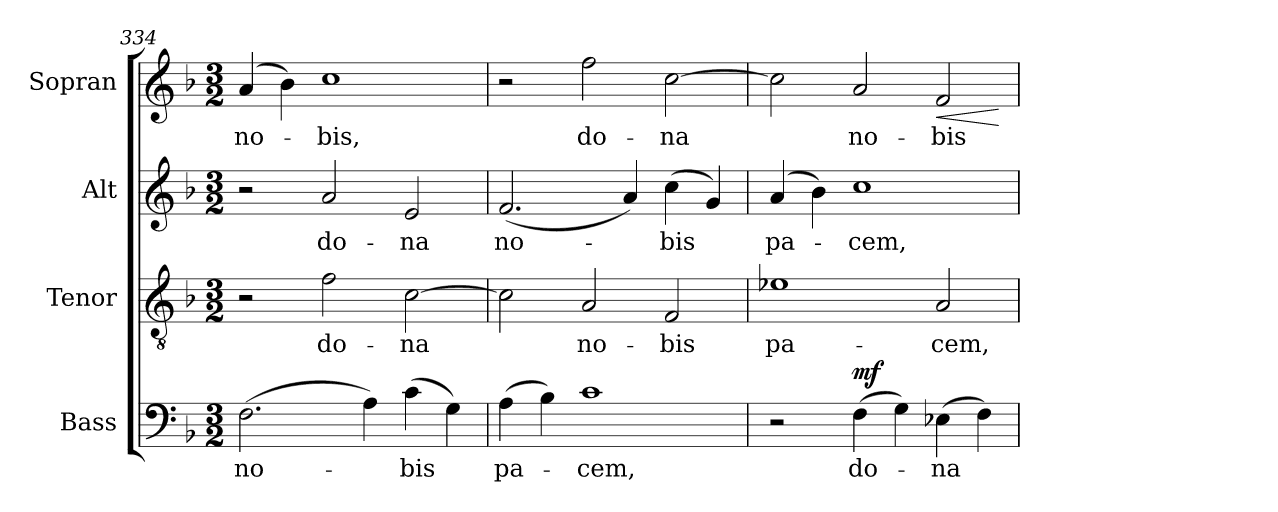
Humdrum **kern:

**kern	**text	**dynam	**kern	**text	**kern	**text	**kern	**text	**dynam
*part4	*part4	*part4	*part3	*part3	*part2	*part2	*part1	*part1	*part1
*staff4	*staff4	*staff4	*staff3	*staff3	*staff2	*staff2	*staff1	*staff1	*staff1
*I"Bass	*	*	*I"Tenor	*	*I"Alt	*	*I"Sopran	*	*
*I'B.	*	*	*I'T.	*	*I'A.	*	*I'S.	*	*
*clefF4	*	*	*clefGv2	*	*clefG2	*	*clefG2	*	*
*k[b-]	*	*	*k[b-]	*	*k[b-]	*	*k[b-]	*	*
*F:	*	*	*F:	*	*F:	*	*F:	*	*
*M3/2	*	*	*M3/2	*	*M3/2	*	*M3/2	*	*
=334	=334	=334	=334	=334	=334	=334	=334	=334	=334
!	!LO:LY:b	!	!	!	!	!	!	!LO:LY:b	!
(>2.F\	no-	.	2r	.	2r	.	(4a/	no-	.
.	.	.	.	.	.	.	4b-\)	.	.
!	!	!	!	!LO:LY:b	!	!LO:LY:b	!	!LO:LY:b	!
.	.	.	2f\	do-	2a/	do-	1cc	-bis,	.
4A\)	.	.	.	.	.	.	.	.	.
!	!LO:LY:b	!	!	!LO:LY:b	!	!LO:LY:b	!	!	!
(>4c\	-bis	.	[2c\	-na	2e/	-na	.	.	.
4G\)	.	.	.	.	.	.	.	.	.
!!LO:LB:g=z
=335	=335	=335	=335	=335	=335	=335	=335	=335	=335
!	!LO:LY:b	!	!	!	!	!LO:LY:b	!	!	!
(>4A\	pa-	.	2c\]	.	(<2.f/	no-	2r	.	.
4B-\)	.	.	.	.	.	.	.	.	.
!	!LO:LY:b	!	!	!LO:LY:b	!	!	!	!LO:LY:b	!
1c	-cem,	.	2A/	no-	.	.	2ff\	do-	.
.	.	.	.	.	4a/)	.	.	.	.
!	!	!	!	!LO:LY:b	!	!LO:LY:b	!	!LO:LY:b	!
.	.	.	2F/	-bis	(>4cc\	-bis	[2cc\	-na	.
.	.	.	.	.	4g/)	.	.	.	.
=336	=336	=336	=336	=336	=336	=336	=336	=336	=336
!	!	!	!	!LO:LY:b	!	!LO:LY:b	!	!	!
2r	.	.	1e-X	pa-	(4a/	pa-	2cc\]	.	.
.	.	.	.	.	4b-\)	.	.	.	.
!	!LO:LY:b	!LO:DY:a	!	!	!	!LO:LY:b	!	!LO:LY:b	!
(>4F\	do-	mf	.	.	1cc	-cem,	2a/	no-	.
4G\)	.	.	.	.	.	.	.	.	.
!	!LO:LY:b	!	!	!LO:LY:b	!	!	!	!LO:LY:b	!LO:HP:b
(>4E-X\	-na	.	2A/	-cem,	.	.	2f/	-bis	<
4F\)	.	.	.	.	.	.	.	.	.
.	.	.	.	.	.	.	.	.	[
=	=	=	=	=	=	=	=	=	=
*-	*-	*-	*-	*-	*-	*-	*-	*-	*-
